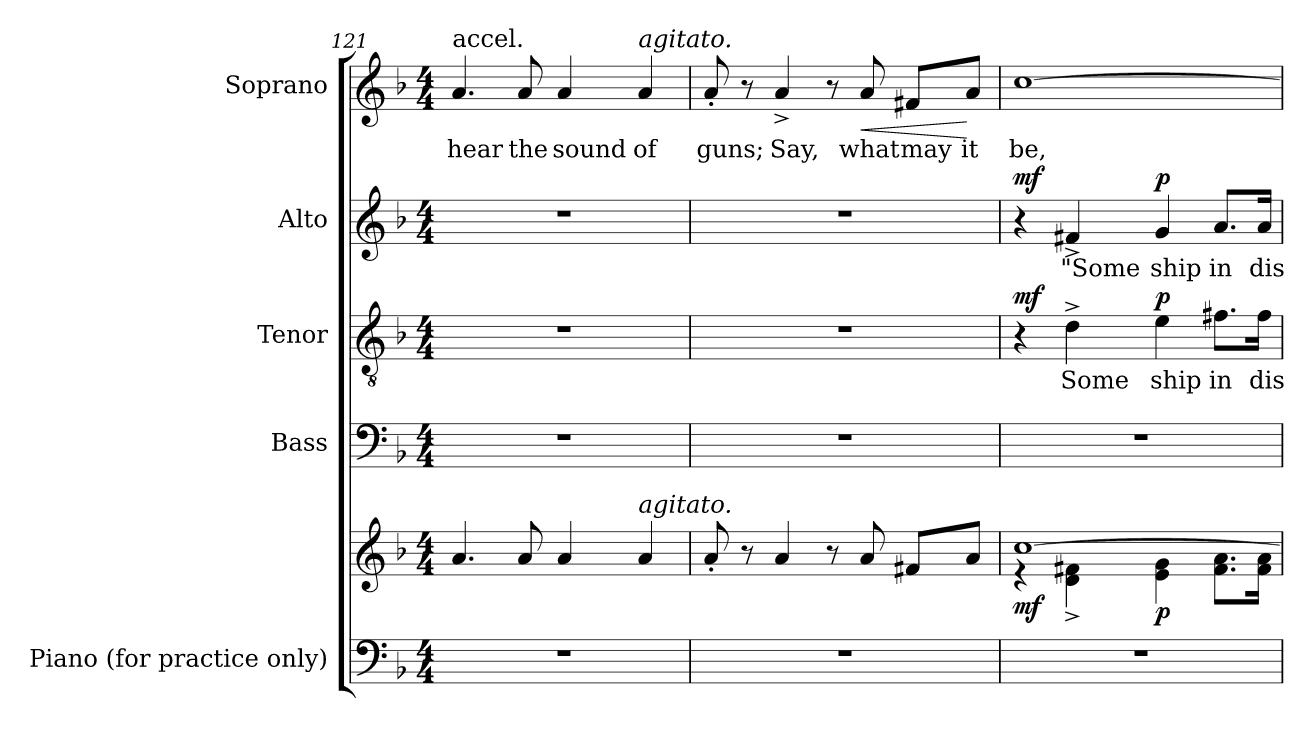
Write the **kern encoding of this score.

**kern	**kern	**dynam	**kern	**kern	**text	**dynam	**kern	**text	**dynam	**kern	**text	**dynam
*part5	*part5	*part5	*part4	*part3	*part3	*part3	*part2	*part2	*part2	*part1	*part1	*part1
*staff6	*staff5	*staff5/6	*staff4	*staff3	*staff3	*staff3	*staff2	*staff2	*staff2	*staff1	*staff1	*staff1
*I"Piano (for  practice only)	*	*	*I"Bass	*I"Tenor	*	*	*I"Alto	*	*	*I"Soprano	*	*
*I'Pno.	*	*	*I'B.	*I'T.	*	*	*I'A.	*	*	*I'S.	*	*
*clefF4	*clefG2	*	*clefF4	*clefGv2	*	*	*clefG2	*	*	*clefG2	*	*
*	*	*	*	*ITrd7c12	*	*	*	*	*	*	*	*
*k[b-]	*k[b-]	*	*k[b-]	*k[b-]	*	*	*k[b-]	*	*	*k[b-]	*	*
*F:	*F:	*	*F:	*F:	*	*	*F:	*	*	*F:	*	*
*M4/4	*M4/4	*	*M4/4	*M4/4	*	*	*M4/4	*	*	*M4/4	*	*
=121	=121	=121	=121	=121	=121	=121	=121	=121	=121	=121	=121	=121
!	!	!	!	!	!	!	!	!	!	!LO:TX:t=accel.	!	!
!	!	!	!	!	!	!	!	!	!	!	!LO:LY:b:color=#000000	!
1r	4.ai/	.	1r	1r	.	.	1r	.	.	4.ai/	hear	.
!	!	!	!	!	!	!	!	!	!	!	!LO:LY:b:color=#000000	!
.	8ai/	.	.	.	.	.	.	.	.	8ai/	the	.
!	!	!	!	!	!	!	!	!	!	!	!LO:LY:b:color=#000000	!
.	4ai/	.	.	.	.	.	.	.	.	4ai/	sound	.
!	!	!	!	!	!	!	!	!	!	!LO:TX:a:i:t=agitato.	!	!
!	!LO:TX:a:i:t=agitato.	!	!	!	!	!	!	!	!	!	!	!
!	!	!	!	!	!	!	!	!	!	!	!LO:LY:b:color=#000000	!
.	4ai/	.	.	.	.	.	.	.	.	4ai/	of	.
=122	=122	=122	=122	=122	=122	=122	=122	=122	=122	=122	=122	=122
!	!	!	!	!	!	!	!	!	!	!	!LO:LY:b:color=#000000	!
1r	8a'i/	.	1r	1r	.	.	1r	.	.	8a'i/	guns;	.
.	8r	.	.	.	.	.	.	.	.	8r	.	.
!	!	!	!	!	!	!	!	!	!	!	!LO:LY:b:color=#000000	!
.	4ai/	.	.	.	.	.	.	.	.	4a^i/	Say,	.
.	8r	.	.	.	.	.	.	.	.	8r	.	.
!	!	!	!	!	!	!	!	!	!	!	!LO:LY:b:color=#000000	!LO:HP:b
.	8ai/	.	.	.	.	.	.	.	.	8ai/	what	<
!	!	!	!	!	!	!	!	!	!	!	!LO:LY:b:color=#000000	!
.	8f#Xi/L	.	.	.	.	.	.	.	.	8f#Xi/L	may	.
!	!	!	!	!	!	!	!	!	!	!	!LO:LY:b:color=#000000	!
.	8ai/J	.	.	.	.	.	.	.	.	8ai/J	it	[
!!LO:PB:g=z
=123	=123	=123	=123	=123	=123	=123	=123	=123	=123	=123	=123	=123
*	*^	*	*	*	*	*	*	*	*	*	*	*
!	!	!	!	!	!	!	!	!	!	!	!	!LO:LY:b:color=#000000	!
1r	[>1cci	4r	mf	1r	4r	.	mf	4r	.	mf	[>1cci	be,	.
!	!	!	!	!	!	!LO:LY:b:color=#000000	!	!	!	!	!	!	!
!	!	!	!	!	!	!	!	!	!LO:LY:b:color=#000000	!	!	!	!
.	.	4di\^ 4f#Xi^	.	.	4D^i\	Some	.	4f#X^i/	"Some	.	.	.	.
!	!	!	!	!	!	!LO:LY:b:color=#000000	!	!	!	!	!	!	!
!	!	!	!	!	!	!	!	!	!LO:LY:b:color=#000000	!	!	!	!
.	.	4ei\ 4gi	p	.	4Ei\	ship	p	4gi/	ship	p	.	.	.
!	!	!	!	!	!	!LO:LY:b:color=#000000	!	!	!	!	!	!	!
!	!	!	!	!	!	!	!	!	!LO:LY:b:color=#000000	!	!	!	!
.	.	8.f#i\ 8.aiL	.	.	8.F#Xi\L	in	.	8.ai/L	in	.	.	.	.
!	!	!	!	!	!	!LO:LY:b:color=#000000	!	!	!	!	!	!	!
!	!	!	!	!	!	!	!	!	!LO:LY:b:color=#000000	!	!	!	!
.	.	16f#i\ 16aiJk	.	.	16F#i\Jk	dis-	.	16ai/Jk	dis-	.	.	.	.
*	*v	*v	*	*	*	*	*	*	*	*	*	*	*
=	=	=	=	=	=	=	=	=	=	=	=	=
*-	*-	*-	*-	*-	*-	*-	*-	*-	*-	*-	*-	*-
